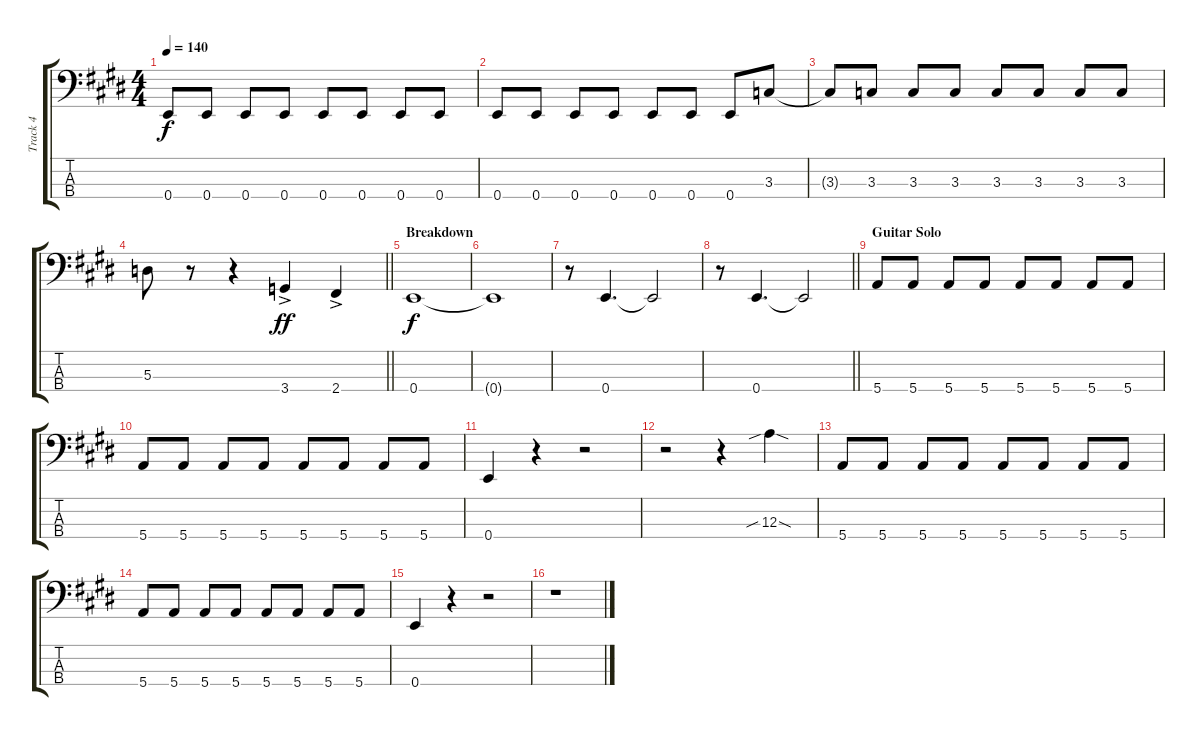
\track ("Track 4" "Track 4") {instrument electricbasspick}
\staff {score tabs}
\tuning (G2 D2 A1 E1) {hide}
\ts (4 4)
\tempo 140
\clef f4
\ks e
0.4.8{dy f} 0.4.8 0.4.8 0.4.8 0.4.8 0.4.8 0.4.8 0.4.8 |
0.4.8 0.4.8 0.4.8 0.4.8 0.4.8 0.4.8 0.4.8 3.3.8 |
3.3{t}.8 3.3.8 3.3.8 3.3.8 3.3.8 3.3.8 3.3.8 3.3.8 |
\barLineRight lightlight
5.3.8 r.8 r.4 3.4{ac}.4{dy ff} 2.4{ac}.4 |
\section ("" "Breakdown")
0.4.1{dy f} |
0.4{t}.1 |
r.8 0.4.4{d} 0.4{t}.2 |
\barLineRight lightlight
r.8 0.4.4{d} 0.4{t}.2 |
\section ("" "Guitar Solo")
5.4.8 5.4.8 5.4.8 5.4.8 5.4.8 5.4.8 5.4.8 5.4.8 |
5.4.8 5.4.8 5.4.8 5.4.8 5.4.8 5.4.8 5.4.8 5.4.8 |
0.4.4 r.4 r.2 |
r.2 r.4 12.3{sib sod}.4 |
5.4.8 5.4.8 5.4.8 5.4.8 5.4.8 5.4.8 5.4.8 5.4.8 |
5.4.8 5.4.8 5.4.8 5.4.8 5.4.8 5.4.8 5.4.8 5.4.8 |
0.4.4 r.4 r.2 |
r.1
